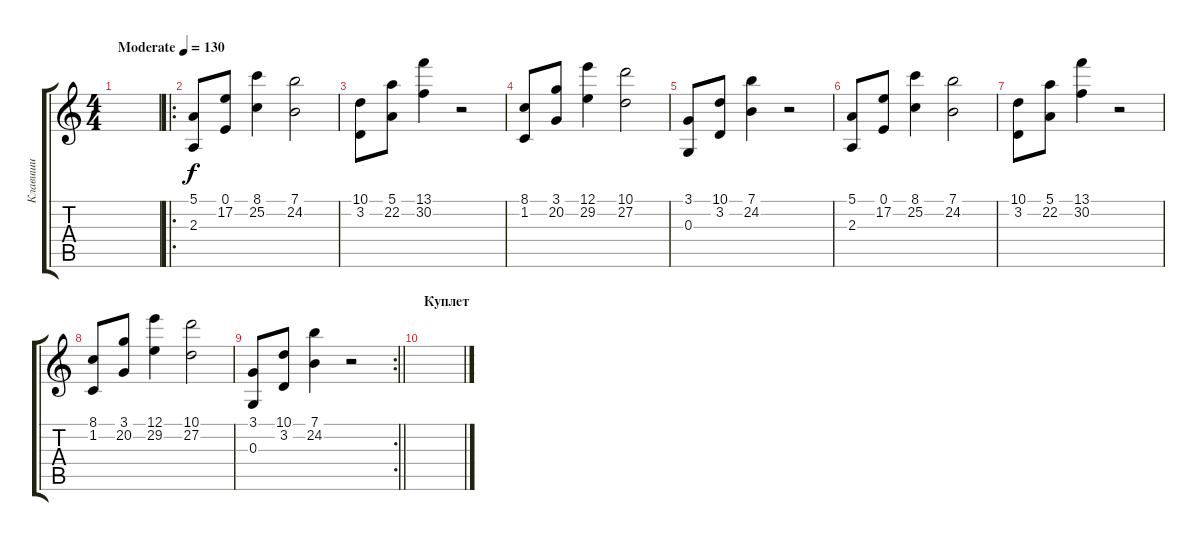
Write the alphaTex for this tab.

\track ("Клавиши" "Клавиши") {instrument fx5brightness}
\staff {score tabs}
\tuning (E4 B3 G3 D3 A2 E2) {hide}
\ts (4 4)
\tempo (130 "Moderate")
\clef g2
\ks c
|
\ro
(5.1 2.3).8 (0.1 17.2).8 (8.1 25.2).4 (7.1 24.2).2 |
(10.1 3.2).8 (5.1 22.2).8 (13.1 30.2).4 r.2 |
(8.1 1.2).8 (3.1 20.2).8 (12.1 29.2).4 (10.1 27.2).2 |
(3.1 0.3).8 (10.1 3.2).8 (7.1 24.2).4 r.2 |
(5.1 2.3).8 (0.1 17.2).8 (8.1 25.2).4 (7.1 24.2).2 |
(10.1 3.2).8 (5.1 22.2).8 (13.1 30.2).4 r.2 |
(8.1 1.2).8 (3.1 20.2).8 (12.1 29.2).4 (10.1 27.2).2 |
\rc 2
\barLineRight lightlight
(3.1 0.3).8 (10.1 3.2).8 (7.1 24.2).4 r.2 |
\section ("" "Куплет")
